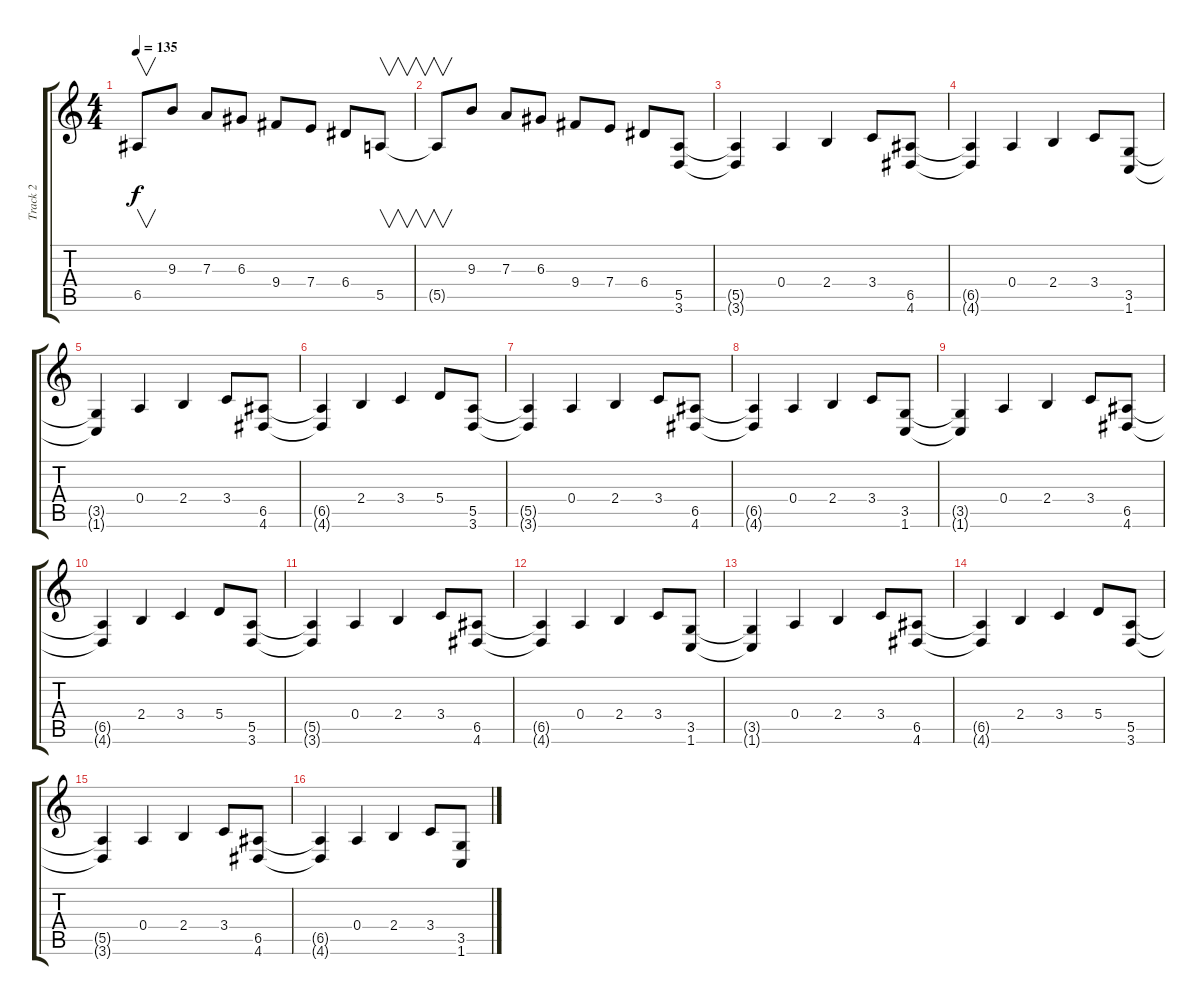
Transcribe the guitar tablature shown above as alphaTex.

\track ("Track 2" "Track 2") {instrument overdrivenguitar}
\staff {score tabs}
\tuning (B3 Gb3 D3 A2 E2 B1) {hide}
\ts (4 4)
\tempo 135
\clef g2
\ks c
6.5{t}.8{v dy f} 9.3.8 7.3.8 6.3.8 9.4.8 7.4.8 6.4.8 5.5.8{v} |
5.5{t}.8{v} 9.3.8 7.3.8 6.3.8 9.4.8 7.4.8 6.4.8 (5.5 3.6).8 |
(5.5{t} 3.6{t}).4 0.4.4 2.4.4 3.4.8 (6.5 4.6).8 |
(6.5{t} 4.6{t}).4 0.4.4 2.4.4 3.4.8 (3.5 1.6).8 |
(3.5{t} 1.6{t}).4 0.4.4 2.4.4 3.4.8 (6.5 4.6).8 |
(6.5{t} 4.6{t}).4 2.4.4 3.4.4 5.4.8 (5.5 3.6).8 |
(5.5{t} 3.6{t}).4 0.4.4 2.4.4 3.4.8 (6.5 4.6).8 |
(6.5{t} 4.6{t}).4 0.4.4 2.4.4 3.4.8 (3.5 1.6).8 |
(3.5{t} 1.6{t}).4 0.4.4 2.4.4 3.4.8 (6.5 4.6).8 |
(6.5{t} 4.6{t}).4 2.4.4 3.4.4 5.4.8 (5.5 3.6).8 |
(5.5{t} 3.6{t}).4 0.4.4 2.4.4 3.4.8 (6.5 4.6).8 |
(6.5{t} 4.6{t}).4 0.4.4 2.4.4 3.4.8 (3.5 1.6).8 |
(3.5{t} 1.6{t}).4 0.4.4 2.4.4 3.4.8 (6.5 4.6).8 |
(6.5{t} 4.6{t}).4 2.4.4 3.4.4 5.4.8 (5.5 3.6).8 |
(5.5{t} 3.6{t}).4 0.4.4 2.4.4 3.4.8 (6.5 4.6).8 |
(6.5{t} 4.6{t}).4 0.4.4 2.4.4 3.4.8 (3.5 1.6).8
